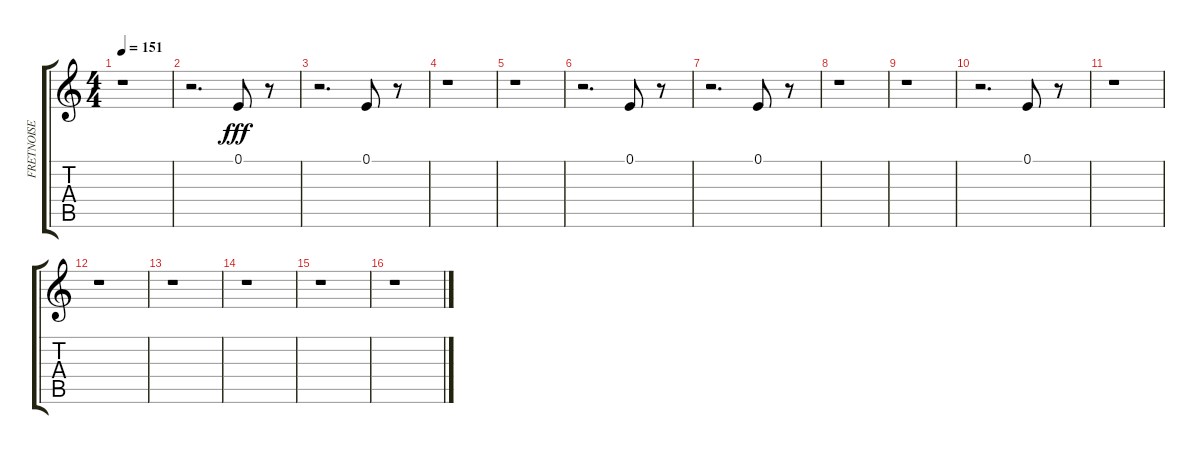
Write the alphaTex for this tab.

\track ("FRETNOISE           " "FRETNOISE ") {instrument guitarfretnoise}
\staff {score tabs}
\tuning (E4 B3 G3 D3 A2 E2) {hide}
\ts (4 4)
\tempo 151
\clef g2
\ks c
r.1{dy fff} |
r.2{d} 0.1.8 r.8 |
r.2{d} 0.1.8 r.8 |
r.1 |
r.1 |
r.2{d} 0.1.8 r.8 |
r.2{d} 0.1.8 r.8 |
r.1 |
r.1 |
r.2{d} 0.1.8 r.8 |
r.1 |
r.1 |
r.1 |
r.1 |
r.1 |
r.1
